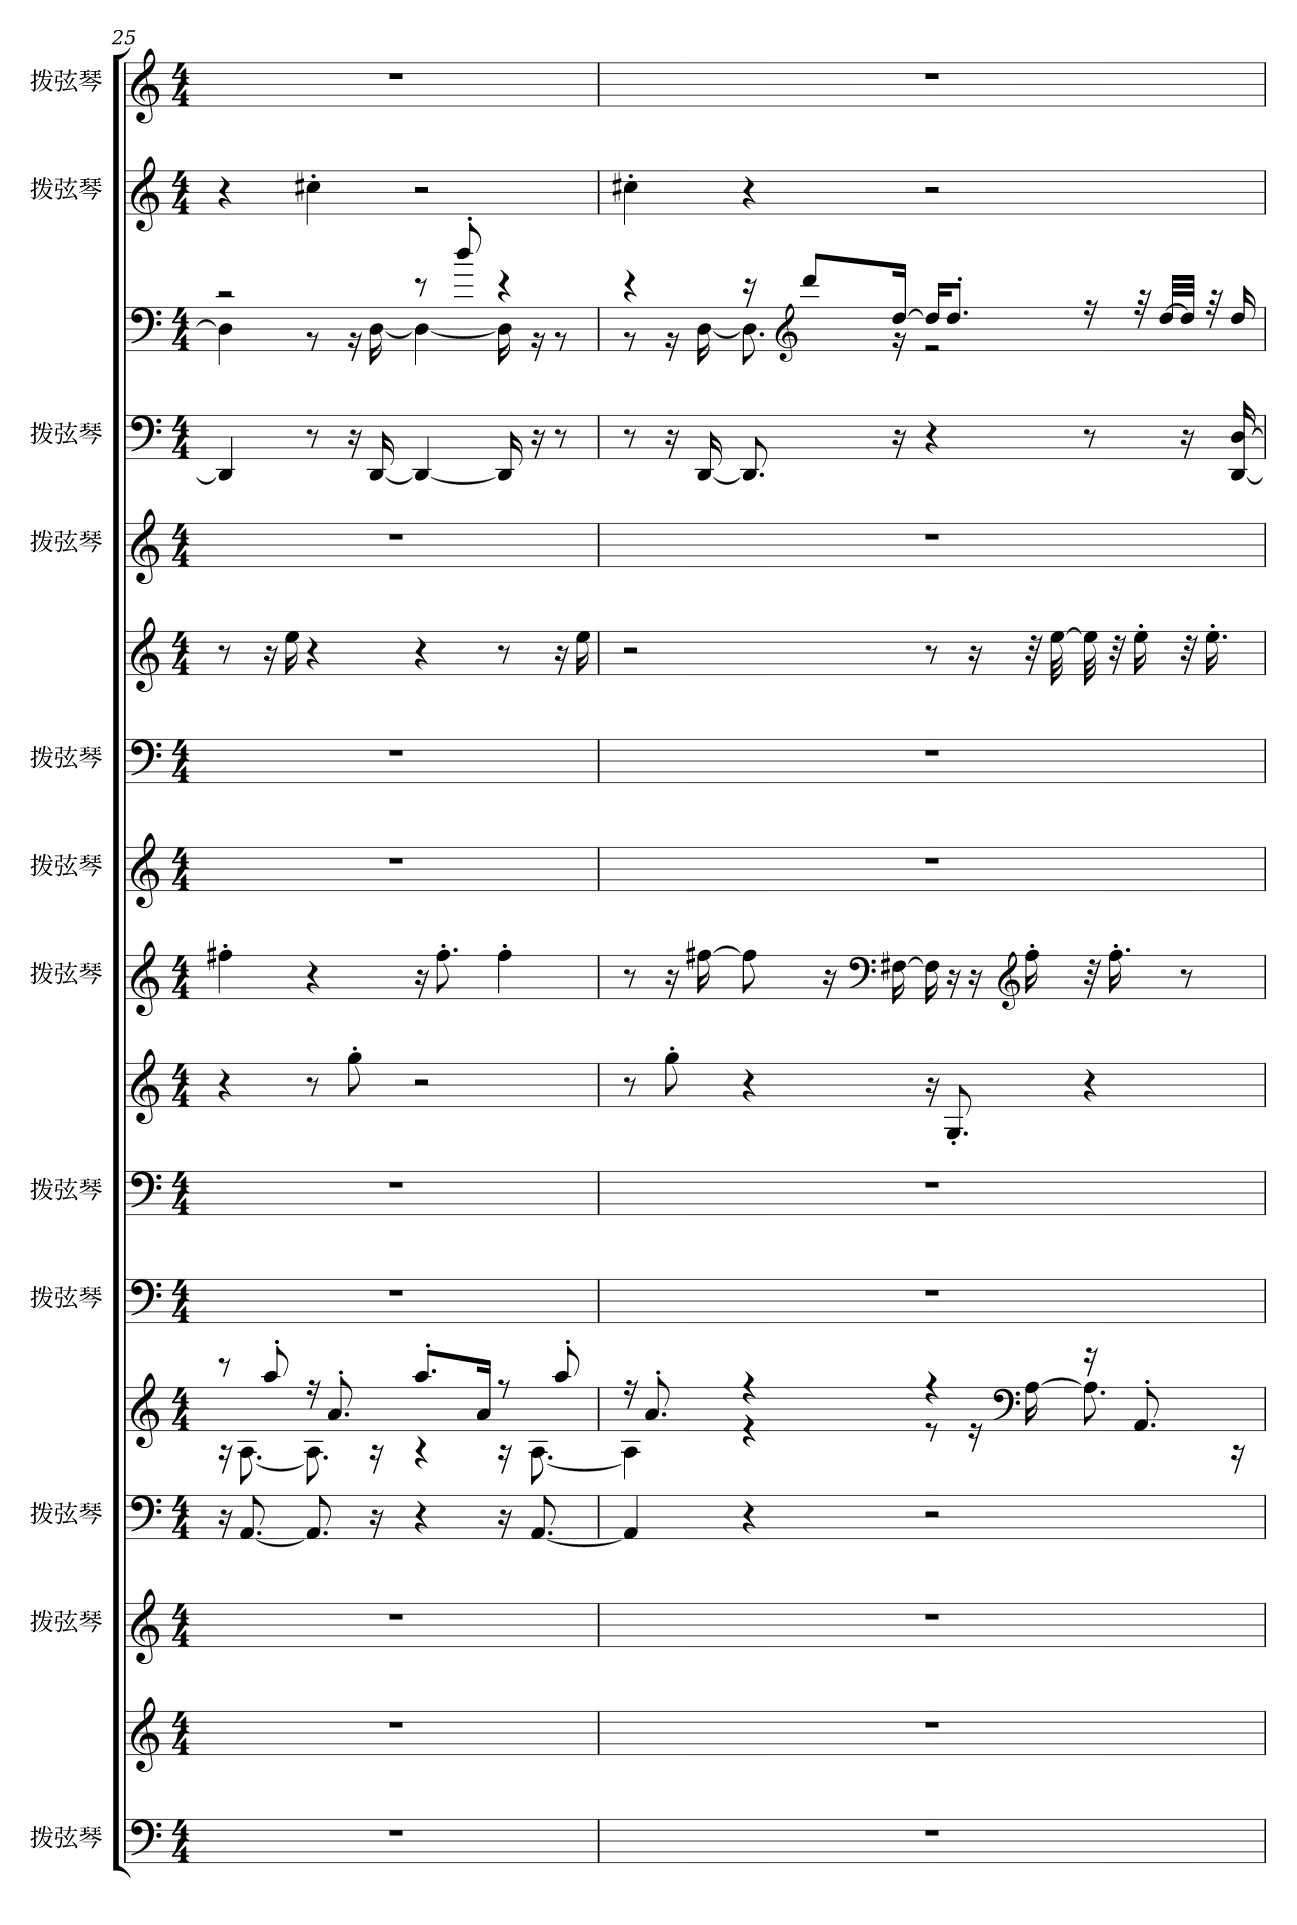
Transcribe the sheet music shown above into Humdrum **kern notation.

**kern	**kern	**kern	**kern	**kern	**kern	**kern	**kern	**kern	**kern	**kern	**kern	**kern	**kern	**kern	**kern	**kern
*part12	*part12	*part11	*part10	*part10	*part9	*part8	*part8	*part7	*part6	*part5	*part5	*part4	*part3	*part3	*part2	*part1
*staff17	*staff16	*staff15	*staff14	*staff13	*staff12	*staff11	*staff10	*staff9	*staff8	*staff7	*staff6	*staff5	*staff4	*staff3	*staff2	*staff1
*I"拨弦琴	*	*I"拨弦琴	*I"拨弦琴	*	*I"拨弦琴	*I"拨弦琴	*	*I"拨弦琴	*I"拨弦琴	*I"拨弦琴	*	*I"拨弦琴	*I"拨弦琴	*	*I"拨弦琴	*I"拨弦琴
*clefF4	*clefG2	*clefG2	*clefF4	*clefG2	*clefF4	*clefF4	*clefG2	*clefG2	*clefG2	*clefF4	*clefG2	*clefG2	*clefF4	*clefF4	*clefG2	*clefG2
*k[]	*k[]	*k[]	*k[]	*k[]	*k[]	*k[]	*k[]	*k[]	*k[]	*k[]	*k[]	*k[]	*k[]	*k[]	*k[]	*k[]
*M4/4	*M4/4	*M4/4	*M4/4	*M4/4	*M4/4	*M4/4	*M4/4	*M4/4	*M4/4	*M4/4	*M4/4	*M4/4	*M4/4	*M4/4	*M4/4	*M4/4
=25	=25	=25	=25	=25	=25	=25	=25	=25	=25	=25	=25	=25	=25	=25	=25	=25
*	*	*	*	*^	*	*	*	*	*	*	*	*	*	*^	*	*
1r	1r	1r	16r	8r	16r	1r	1r	4r	4ff#X'\	1r	1r	8r	1r	4DD/]	2r	4D\]	4r	1r
.	.	.	[8.AA/	.	[8.A\	.	.	.	.	.	.	.	.	.	.	.	.	.
.	.	.	.	8aa'/	.	.	.	.	.	.	.	16r	.	.	.	.	.	.
.	.	.	.	.	.	.	.	.	.	.	.	16ee\	.	.	.	.	.	.
.	.	.	8.AA/]	16r	8.A\]	.	.	8r	4r	.	.	4r	.	8r	.	8r	4cc#X'\	.
.	.	.	.	8.a'/	.	.	.	.	.	.	.	.	.	.	.	.	.	.
.	.	.	.	.	.	.	.	8gg'\	.	.	.	.	.	16r	.	16r	.	.
.	.	.	16r	.	16r	.	.	.	.	.	.	.	.	[16DD/	.	[16D\	.	.
.	.	.	4r	8.aa'/L	4r	.	.	2r	16r	.	.	4r	.	4DD/_	8r	4D\_	2r	.
.	.	.	.	.	.	.	.	.	8.ff#'\	.	.	.	.	.	.	.	.	.
.	.	.	.	.	.	.	.	.	.	.	.	.	.	.	8dd'/	.	.	.
.	.	.	.	16a/Jk	.	.	.	.	.	.	.	.	.	.	.	.	.	.
.	.	.	16r	8r	16r	.	.	.	4ff#'\	.	.	8r	.	16DD/]	4r	16D\]	.	.
.	.	.	[8.AA/	.	[8.A\	.	.	.	.	.	.	.	.	16r	.	16r	.	.
.	.	.	.	8aa'/	.	.	.	.	.	.	.	16r	.	8r	.	8r	.	.
.	.	.	.	.	.	.	.	.	.	.	.	16ee\	.	.	.	.	.	.
!!LO:PB:g=z
=26	=26	=26	=26	=26	=26	=26	=26	=26	=26	=26	=26	=26	=26	=26	=26	=26	=26	=26
1r	1r	1r	4AA/]	16r	4A\]	1r	1r	8r	8r	1r	1r	2r	1r	8r	4r	8r	4cc#X'\	1r
.	.	.	.	8.a'/	.	.	.	.	.	.	.	.	.	.	.	.	.	.
.	.	.	.	.	.	.	.	8gg'\	16r	.	.	.	.	16r	.	16r	.	.
.	.	.	.	.	.	.	.	.	[16ff#X\	.	.	.	.	[16DD/	.	[16D\	.	.
.	.	.	4r	4r	4r	.	.	4r	8ff#\]	.	.	.	.	8.DD/]	16r	8.D\]	4r	.
*	*	*	*	*	*	*	*	*	*	*	*	*	*	*	*clefG2	*	*	*
.	.	.	.	.	.	.	.	.	.	.	.	.	.	.	8ddd/L	.	.	.
.	.	.	.	.	.	.	.	.	16r	.	.	.	.	.	.	.	.	.
*	*	*	*	*	*	*	*	*	*clefF4	*	*	*	*	*	*	*	*	*
.	.	.	.	.	.	.	.	.	[16F#X\	.	.	.	.	16r	[16dd/Jk	16r	.	.
.	.	.	2r	4r	8r	.	.	16r	16F#\]	.	.	8r	.	4r	16dd/KL]	2r	2r	.
.	.	.	.	.	.	.	.	8.G'/	16r	.	.	.	.	.	8.dd'/J	.	.	.
.	.	.	.	.	16r	.	.	.	16r	.	.	16r	.	.	.	.	.	.
*	*	*	*	*clefF4	*	*	*	*	*clefG2	*	*	*	*	*	*	*	*	*
.	.	.	.	.	[16A\	.	.	.	16ff#'\	.	.	32r	.	.	.	.	.	.
.	.	.	.	.	.	.	.	.	.	.	.	[32ee\	.	.	.	.	.	.
.	.	.	.	16r	8.A\]	.	.	4r	32r	.	.	32ee\]	.	8r	16r	.	.	.
.	.	.	.	.	.	.	.	.	16.ff#'\	.	.	32r	.	.	.	.	.	.
.	.	.	.	8.AA'/	.	.	.	.	.	.	.	16ee'\	.	.	32r	.	.	.
.	.	.	.	.	.	.	.	.	.	.	.	.	.	.	[32dd/LLL	.	.	.
.	.	.	.	.	.	.	.	.	8r	.	.	32r	.	16r	32dd/JJJ]	.	.	.
.	.	.	.	.	.	.	.	.	.	.	.	16.ee'\	.	.	32r	.	.	.
.	.	.	.	.	16r	.	.	.	.	.	.	.	.	[16DD/ [16D/	16dd/	.	.	.
*	*	*	*	*v	*v	*	*	*	*	*	*	*	*	*	*v	*v	*	*
=	=	=	=	=	=	=	=	=	=	=	=	=	=	=	=	=
*-	*-	*-	*-	*-	*-	*-	*-	*-	*-	*-	*-	*-	*-	*-	*-	*-
